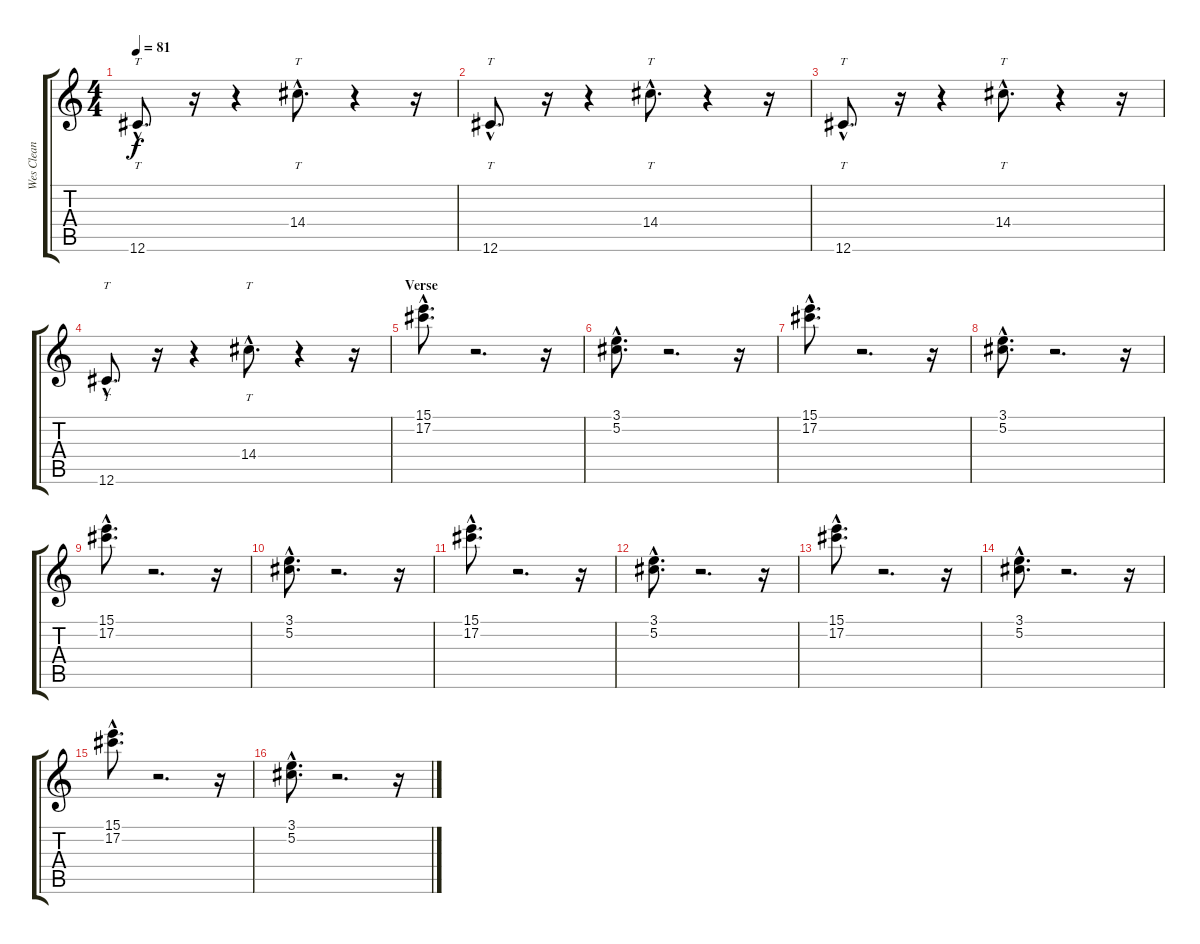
\track ("Wes Clean" "Wes Clean") {instrument electricguitarclean}
\staff {score tabs}
\tuning (Db4 Ab3 E3 B2 Gb2 Db2) {hide}
\ts (4 4)
\tempo 81
\clef g2
\ks c
12.6{hac}.8{tt d dy f} r.16 r.4 14.4{hac}.8{tt d} r.4 r.16 |
12.6{hac}.8{tt d} r.16 r.4 14.4{hac}.8{tt d} r.4 r.16 |
12.6{hac}.8{tt d} r.16 r.4 14.4{hac}.8{tt d} r.4 r.16 |
12.6{hac}.8{tt d} r.16 r.4 14.4{hac}.8{tt d} r.4 r.16 |
\section ("" "Verse")
(15.1{hac} 17.2{hac}).8{d volume 14 balance 8 instrument electricguitarclean} r.2{d} r.16 |
(3.1{hac} 5.2{hac}).8{d} r.2{d} r.16 |
(15.1{hac} 17.2{hac}).8{d} r.2{d} r.16 |
(3.1{hac} 5.2{hac}).8{d} r.2{d} r.16 |
(15.1{hac} 17.2{hac}).8{d} r.2{d} r.16 |
(3.1{hac} 5.2{hac}).8{d} r.2{d} r.16 |
(15.1{hac} 17.2{hac}).8{d} r.2{d} r.16 |
(3.1{hac} 5.2{hac}).8{d} r.2{d} r.16 |
(15.1{hac} 17.2{hac}).8{d} r.2{d} r.16 |
(3.1{hac} 5.2{hac}).8{d} r.2{d} r.16 |
(15.1{hac} 17.2{hac}).8{d} r.2{d} r.16 |
(3.1{hac} 5.2{hac}).8{d} r.2{d} r.16
